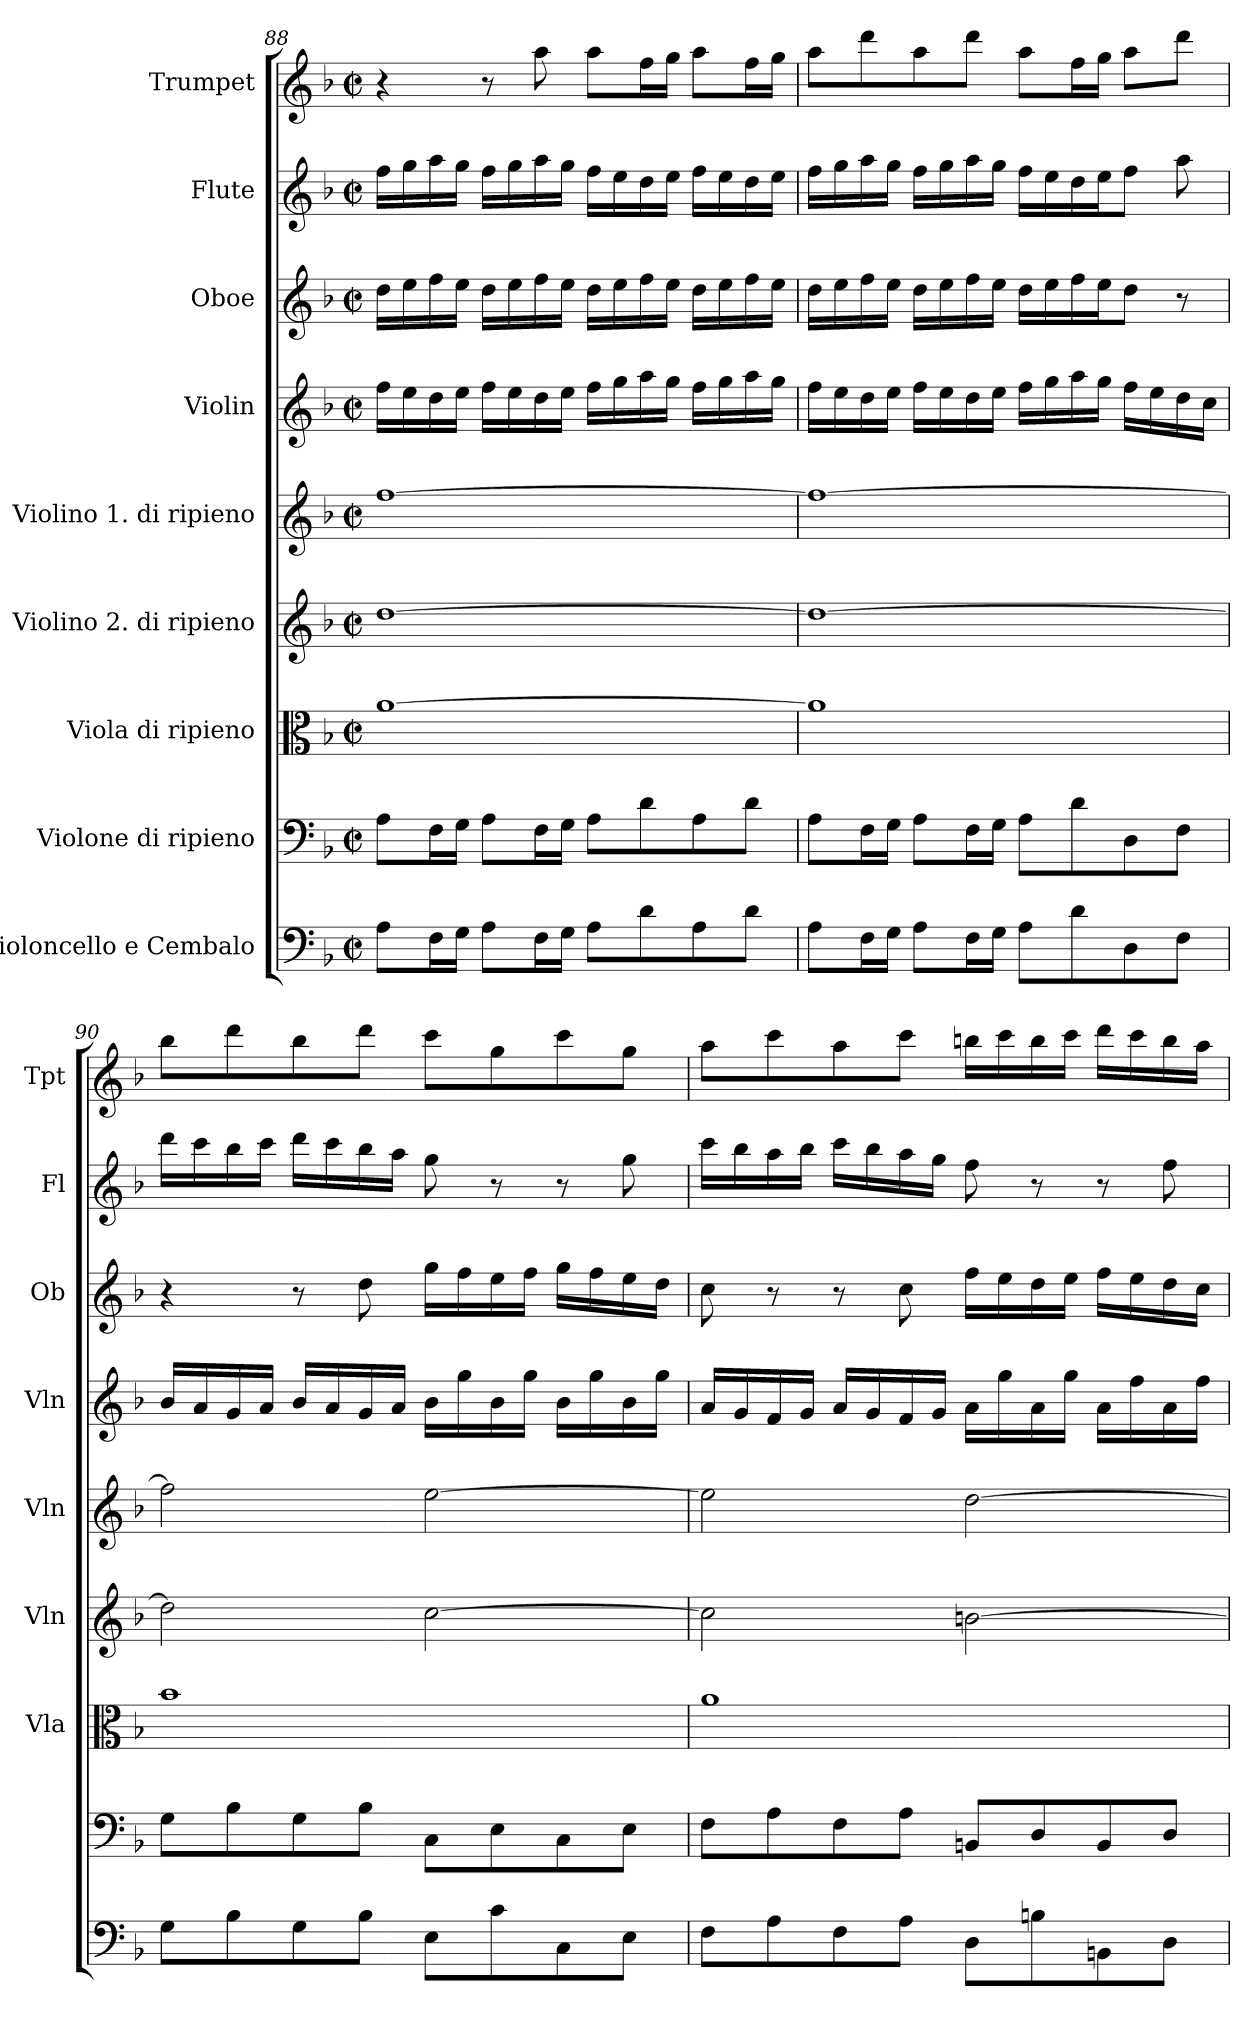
**kern	**kern	**kern	**kern	**kern	**kern	**kern	**kern	**kern
*part9	*part8	*part7	*part6	*part5	*part4	*part3	*part2	*part1
*staff9	*staff8	*staff7	*staff6	*staff5	*staff4	*staff3	*staff2	*staff1
*I"Violoncello e Cembalo	*I"Violone di ripieno	*I"Viola di ripieno	*I"Violino 2. di ripieno	*I"Violino 1. di ripieno	*I"Violin	*I"Oboe	*I"Flute	*I"Trumpet
*	*	*I'Vla	*I'Vln	*I'Vln	*I'Vln	*I'Ob	*I'Fl	*I'Tpt
*clefF4	*clefF4	*clefC3	*clefG2	*clefG2	*clefG2	*clefG2	*clefG2	*clefG2
*k[b-]	*k[b-]	*k[b-]	*k[b-]	*k[b-]	*k[b-]	*k[b-]	*k[b-]	*k[b-]
*F:	*F:	*F:	*F:	*F:	*F:	*F:	*F:	*F:
*M2/2	*M2/2	*M2/2	*M2/2	*M2/2	*M2/2	*M2/2	*M2/2	*M2/2
*met(c|)	*met(c|)	*met(c|)	*met(c|)	*met(c|)	*met(c|)	*met(c|)	*met(c|)	*met(c|)
=88	=88	=88	=88	=88	=88	=88	=88	=88
8AL	8AL	[1a	[1dd	[1ff	16ffLL	16ddLL	16ffLL	4r
.	.	.	.	.	16ee	16ee	16gg	.
16FL	16FL	.	.	.	16dd	16ff	16aa	.
16GJJ	16GJJ	.	.	.	16eeJJ	16eeJJ	16ggJJ	.
8AL	8AL	.	.	.	16ffLL	16ddLL	16ffLL	8r
.	.	.	.	.	16ee	16ee	16gg	.
16FL	16FL	.	.	.	16dd	16ff	16aa	8aa
16GJJ	16GJJ	.	.	.	16eeJJ	16eeJJ	16ggJJ	.
8AL	8AL	.	.	.	16ffLL	16ddLL	16ffLL	8aaL
.	.	.	.	.	16gg	16ee	16ee	.
8d	8d	.	.	.	16aa	16ff	16dd	16ffL
.	.	.	.	.	16ggJJ	16eeJJ	16eeJJ	16ggJJ
8A	8A	.	.	.	16ffLL	16ddLL	16ffLL	8aaL
.	.	.	.	.	16gg	16ee	16ee	.
8dJ	8dJ	.	.	.	16aa	16ff	16dd	16ffL
.	.	.	.	.	16ggJJ	16eeJJ	16eeJJ	16ggJJ
=89	=89	=89	=89	=89	=89	=89	=89	=89
8AL	8AL	1a]	1dd_	1ff_	16ffLL	16ddLL	16ffLL	8aaL
.	.	.	.	.	16ee	16ee	16gg	.
16FL	16FL	.	.	.	16dd	16ff	16aa	8ddd
16GJJ	16GJJ	.	.	.	16eeJJ	16eeJJ	16ggJJ	.
8AL	8AL	.	.	.	16ffLL	16ddLL	16ffLL	8aa
.	.	.	.	.	16ee	16ee	16gg	.
16FL	16FL	.	.	.	16dd	16ff	16aa	8dddJ
16GJJ	16GJJ	.	.	.	16eeJJ	16eeJJ	16ggJJ	.
8AL	8AL	.	.	.	16ffLL	16ddLL	16ffLL	8aaL
.	.	.	.	.	16gg	16ee	16ee	.
8d	8d	.	.	.	16aa	16ff	16dd	16ffL
.	.	.	.	.	16ggJJ	16eeJ	16eeJ	16ggJJ
8D	8D	.	.	.	16ffLL	8ddJ	8ffJ	8aaL
.	.	.	.	.	16ee	.	.	.
8FJ	8FJ	.	.	.	16dd	8r	8aa	8dddJ
.	.	.	.	.	16ccJJ	.	.	.
=90	=90	=90	=90	=90	=90	=90	=90	=90
8GL	8GL	1b-	2dd]	2ff]	16b-LL	4r	16dddLL	8bb-L
.	.	.	.	.	16a	.	16ccc	.
8B-	8B-	.	.	.	16g	.	16bb-	8ddd
.	.	.	.	.	16aJJ	.	16cccJJ	.
8G	8G	.	.	.	16b-LL	8r	16dddLL	8bb-
.	.	.	.	.	16a	.	16ccc	.
8B-J	8B-J	.	.	.	16g	8dd	16bb-	8dddJ
.	.	.	.	.	16aJJ	.	16aaJJ	.
8EL	8CL	.	[2cc	[2ee	16b-LL	16ggLL	8gg	8cccL
.	.	.	.	.	16gg	16ff	.	.
8c	8E	.	.	.	16b-	16ee	8r	8gg
.	.	.	.	.	16ggJJ	16ffJJ	.	.
8C	8C	.	.	.	16b-LL	16ggLL	8r	8ccc
.	.	.	.	.	16gg	16ff	.	.
8EJ	8EJ	.	.	.	16b-	16ee	8gg	8ggJ
.	.	.	.	.	16ggJJ	16ddJJ	.	.
=91	=91	=91	=91	=91	=91	=91	=91	=91
8FL	8FL	1a	2cc]	2ee]	16aLL	8cc	16cccLL	8aaL
.	.	.	.	.	16g	.	16bb-	.
8A	8A	.	.	.	16f	8r	16aa	8ccc
.	.	.	.	.	16gJJ	.	16bb-JJ	.
8F	8F	.	.	.	16aLL	8r	16cccLL	8aa
.	.	.	.	.	16g	.	16bb-	.
8AJ	8AJ	.	.	.	16f	8cc	16aa	8cccJ
.	.	.	.	.	16gJJ	.	16ggJJ	.
8DL	8BBnL	.	[2bn	[2dd	16aLL	16ffLL	8ff	16bbnLL
.	.	.	.	.	16gg	16ee	.	16ccc
8Bn	8D	.	.	.	16a	16dd	8r	16bb
.	.	.	.	.	16ggJJ	16eeJJ	.	16cccJJ
8BBn	8BB	.	.	.	16aLL	16ffLL	8r	16dddLL
.	.	.	.	.	16ff	16ee	.	16ccc
8DJ	8DJ	.	.	.	16a	16dd	8ff	16bb
.	.	.	.	.	16ffJJ	16ccJJ	.	16aaJJ
=	=	=	=	=	=	=	=	=
*-	*-	*-	*-	*-	*-	*-	*-	*-
